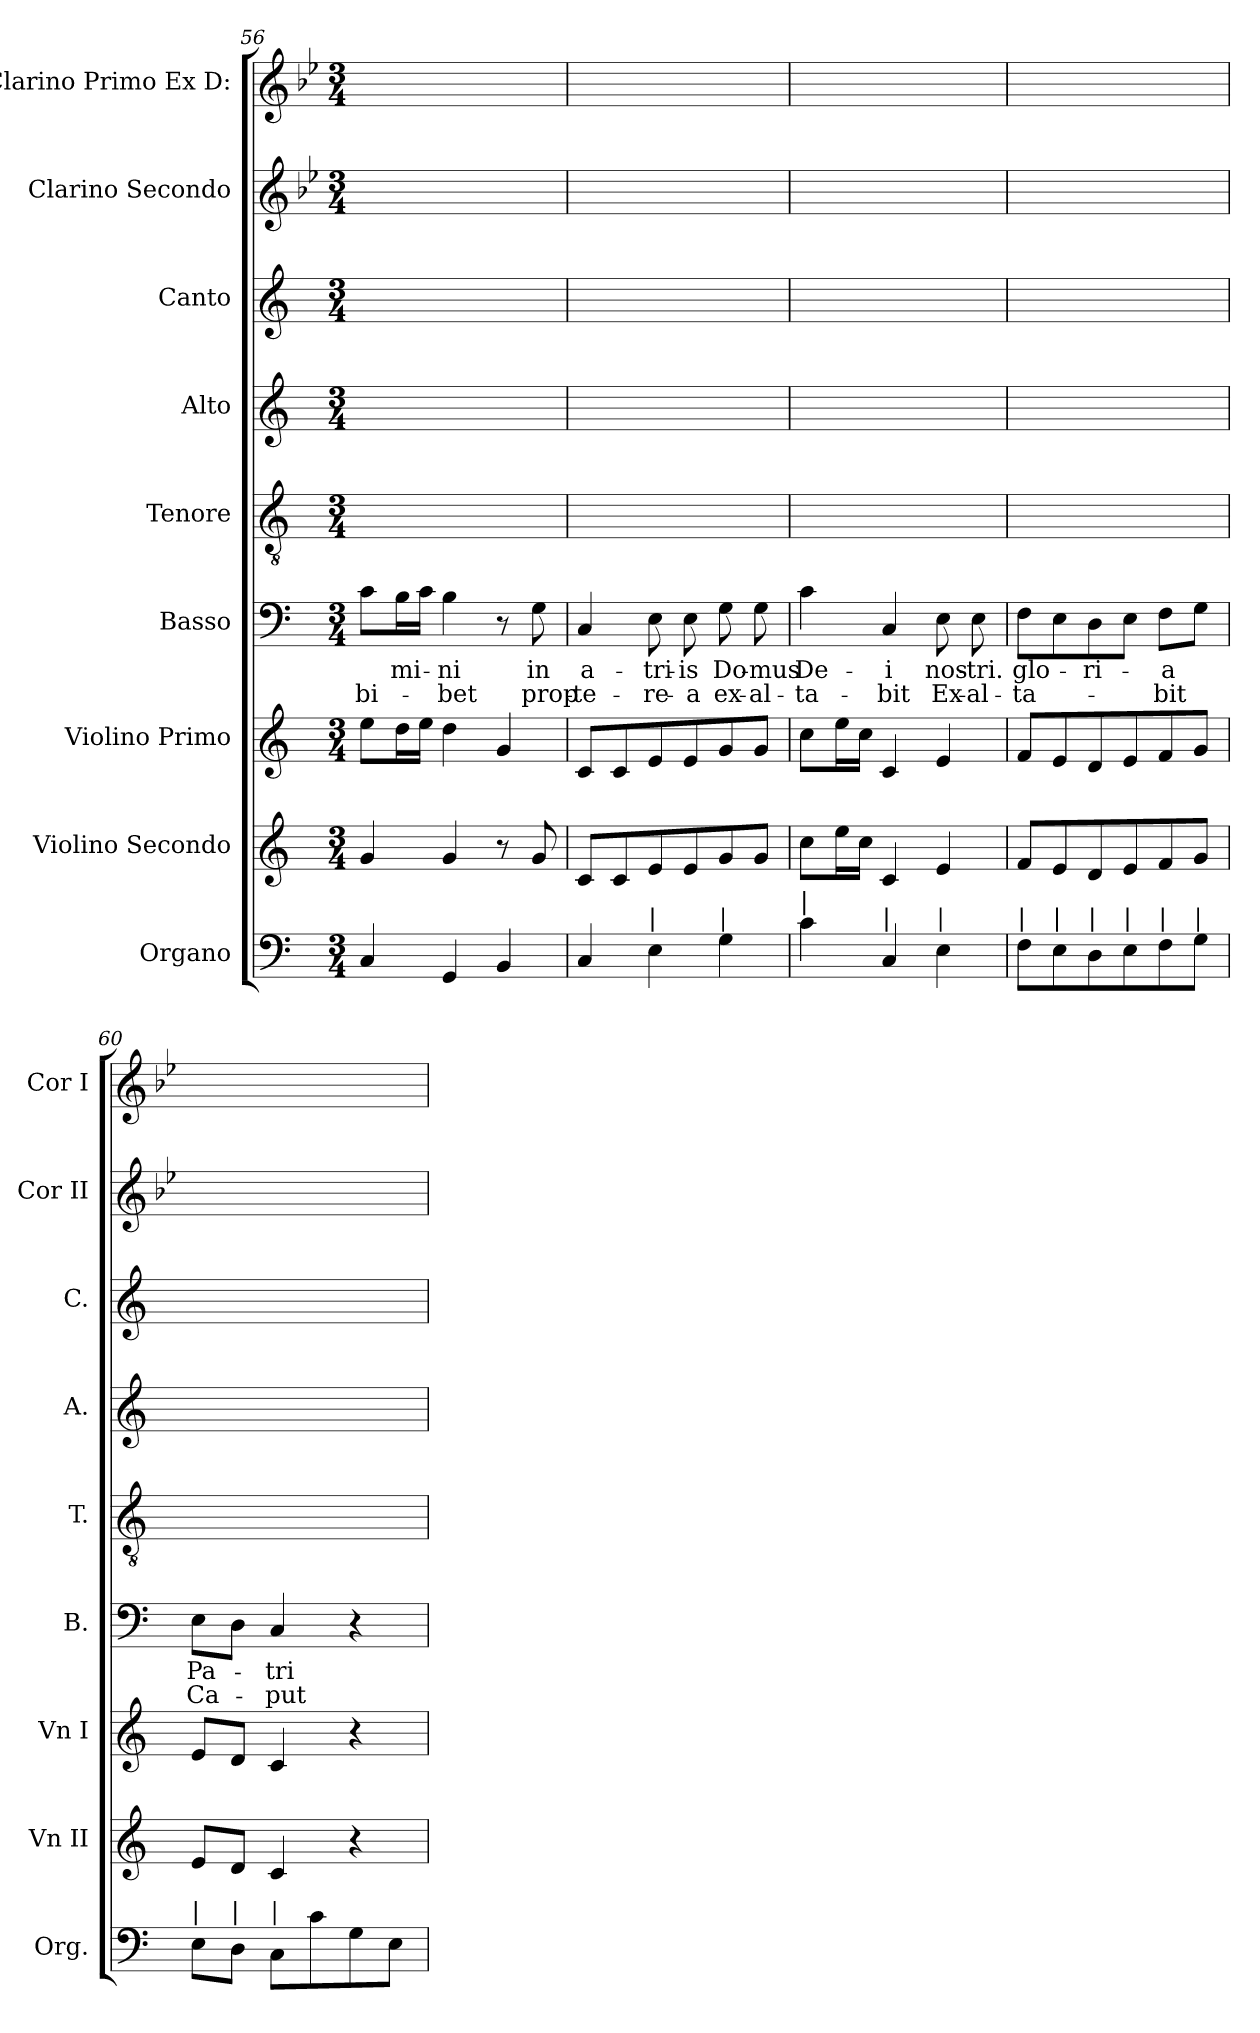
**kern	**kern	**kern	**kern	**text	**text	**kern	**kern	**kern	**kern	**kern
*part9	*part8	*part7	*part6	*part6	*part6	*part5	*part4	*part3	*part2	*part1
*staff9	*staff8	*staff7	*staff6	*staff6	*staff6	*staff5	*staff4	*staff3	*staff2	*staff1
*I"Organo	*I"Violino Secondo	*I"Violino Primo	*I"Basso	*	*	*I"Tenore	*I"Alto	*I"Canto	*I"Clarino Secondo	*I"Clarino Primo Ex D:
*I'Org.	*I'Vn II	*I'Vn I	*I'B.	*	*	*I'T.	*I'A.	*I'C.	*I'Cor II	*I'Cor I
*clefF4	*clefG2	*clefG2	*clefF4	*	*	*clefGv2	*clefG2	*clefG2	*clefG2	*clefG2
*	*	*	*	*	*	*	*	*	*ITrd-1c-2	*ITrd-1c-2
*k[]	*k[]	*k[]	*k[]	*	*	*k[]	*k[]	*k[]	*k[]	*k[]
*C:	*C:	*C:	*C:	*	*	*C:	*C:	*C:	*C:	*C:
*M3/4	*M3/4	*M3/4	*M3/4	*	*	*M3/4	*M3/4	*M3/4	*M3/4	*M3/4
=56	=56	=56	=56	=56	=56	=56	=56	=56	=56	=56
4C/	4g/	8ee\L	8c\L	.	bi-	2.ryy	2.ryy	2.ryy	2.ryy	2.ryy
.	.	16dd\L	16B\L	-mi-	.	.	.	.	.	.
.	.	16ee\JJ	16c\JJ	.	.	.	.	.	.	.
4GG/	4g/	4dd\	4B\	-ni	-bet	.	.	.	.	.
4BB/	8r	4g/	8r	.	.	.	.	.	.	.
.	8g/	.	8G\	in	prop-	.	.	.	.	.
=57	=57	=57	=57	=57	=57	=57	=57	=57	=57	=57
4C/	8c/L	8c/L	4C/	a-	-te-	2.ryy	2.ryy	2.ryy	2.ryy	2.ryy
.	8c/	8c/	.	.	.	.	.	.	.	.
!LO:TX:a:t=|	!	!	!	!	!	!	!	!	!	!
4E\	8e/	8e/	8E\	-tri-	-re-	.	.	.	.	.
.	8e/	8e/	8E\	-is	-a	.	.	.	.	.
!LO:TX:a:t=|	!	!	!	!	!	!	!	!	!	!
4G\	8g/	8g/	8G\	Do-	ex-	.	.	.	.	.
.	8g/J	8g/J	8G\	-mus	-al-	.	.	.	.	.
=58	=58	=58	=58	=58	=58	=58	=58	=58	=58	=58
!LO:TX:a:t=|	!	!	!	!	!	!	!	!	!	!
4c\	8cc\L	8cc\L	4c\	De-	-ta-	2.ryy	2.ryy	2.ryy	2.ryy	2.ryy
.	16ee\L	16ee\L	.	.	.	.	.	.	.	.
.	16cc\JJ	16cc\JJ	.	.	.	.	.	.	.	.
!LO:TX:a:t=|	!	!	!	!	!	!	!	!	!	!
4C/	4c/	4c/	4C/	-i	-bit	.	.	.	.	.
!LO:TX:a:t=|	!	!	!	!	!	!	!	!	!	!
4E\	4e/	4e/	8E\	nos-	Ex-	.	.	.	.	.
.	.	.	8E\	-tri.	-al-	.	.	.	.	.
=59	=59	=59	=59	=59	=59	=59	=59	=59	=59	=59
!LO:TX:a:t=|	!	!	!	!	!	!	!	!	!	!
8F\L	8f/L	8f/L	8F\L	glo-	-ta-	2.ryy	2.ryy	2.ryy	2.ryy	2.ryy
!LO:TX:a:t=|	!	!	!	!	!	!	!	!	!	!
8E\	8e/	8e/	8E\	.	.	.	.	.	.	.
!LO:TX:a:t=|	!	!	!	!	!	!	!	!	!	!
8D\	8d/	8d/	8D\	-ri-	.	.	.	.	.	.
!LO:TX:a:t=|	!	!	!	!	!	!	!	!	!	!
8E\	8e/	8e/	8E\J	.	.	.	.	.	.	.
!LO:TX:a:t=|	!	!	!	!	!	!	!	!	!	!
8F\	8f/	8f/	8F\L	-a	-bit	.	.	.	.	.
!LO:TX:a:t=|	!	!	!	!	!	!	!	!	!	!
8G\J	8g/J	8g/J	8G\J	.	.	.	.	.	.	.
=60	=60	=60	=60	=60	=60	=60	=60	=60	=60	=60
!LO:TX:a:t=|	!	!	!	!	!	!	!	!	!	!
8E\L	8e/L	8e/L	8E\L	Pa-	Ca-	2.ryy	2.ryy	2.ryy	2.ryy	2.ryy
!LO:TX:a:t=|	!	!	!	!	!	!	!	!	!	!
8D\J	8d/J	8d/J	8D\J	.	.	.	.	.	.	.
!LO:TX:a:t=|	!	!	!	!	!	!	!	!	!	!
8C\L	4c/	4c/	4C/	-tri	-put	.	.	.	.	.
8c\	.	.	.	.	.	.	.	.	.	.
8G\	4r	4r	4r	.	.	.	.	.	.	.
8E\J	.	.	.	.	.	.	.	.	.	.
=	=	=	=	=	=	=	=	=	=	=
*-	*-	*-	*-	*-	*-	*-	*-	*-	*-	*-
